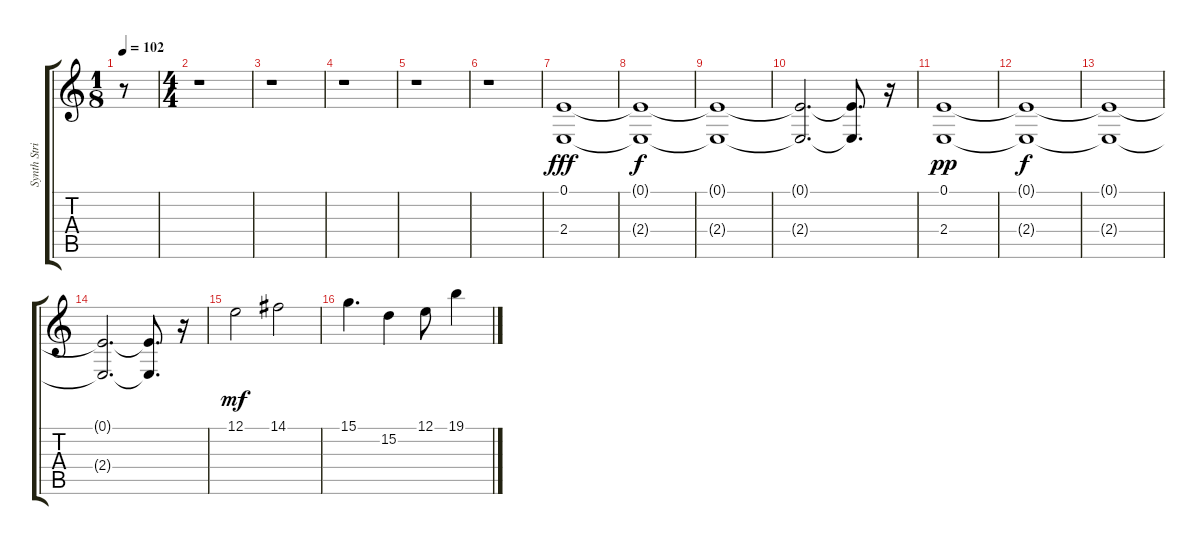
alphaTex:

\track ("Synth Strings" "Synth Stri") {instrument synthstrings2}
\staff {score tabs}
\tuning (E4 B3 G3 D3 A2 E2) {hide}
\ts (1 8)
\tempo 102
\clef g2
\ks c
r.8{dy fff instrument synthstrings2} |
\ts (4 4)
r.1 |
r.1 |
r.1 |
r.1 |
r.1 |
(0.1 2.4).1{volume 4} |
(0.1{t} 2.4{t}).1{dy f} |
(0.1{t} 2.4{t}).1 |
(0.1{t} 2.4{t}).2{d} (0.1{t} 2.4{t}).8{d} r.16 |
(0.1 2.4).1{dy pp volume 11} |
(0.1{t} 2.4{t}).1{dy f} |
(0.1{t} 2.4{t}).1 |
(0.1{t} 2.4{t}).2{d} (0.1{t} 2.4{t}).8{d} r.16 |
12.1.2{dy mf volume 16} 14.1.2 |
15.1.4{d} 15.2.4 12.1.8 19.1.4
